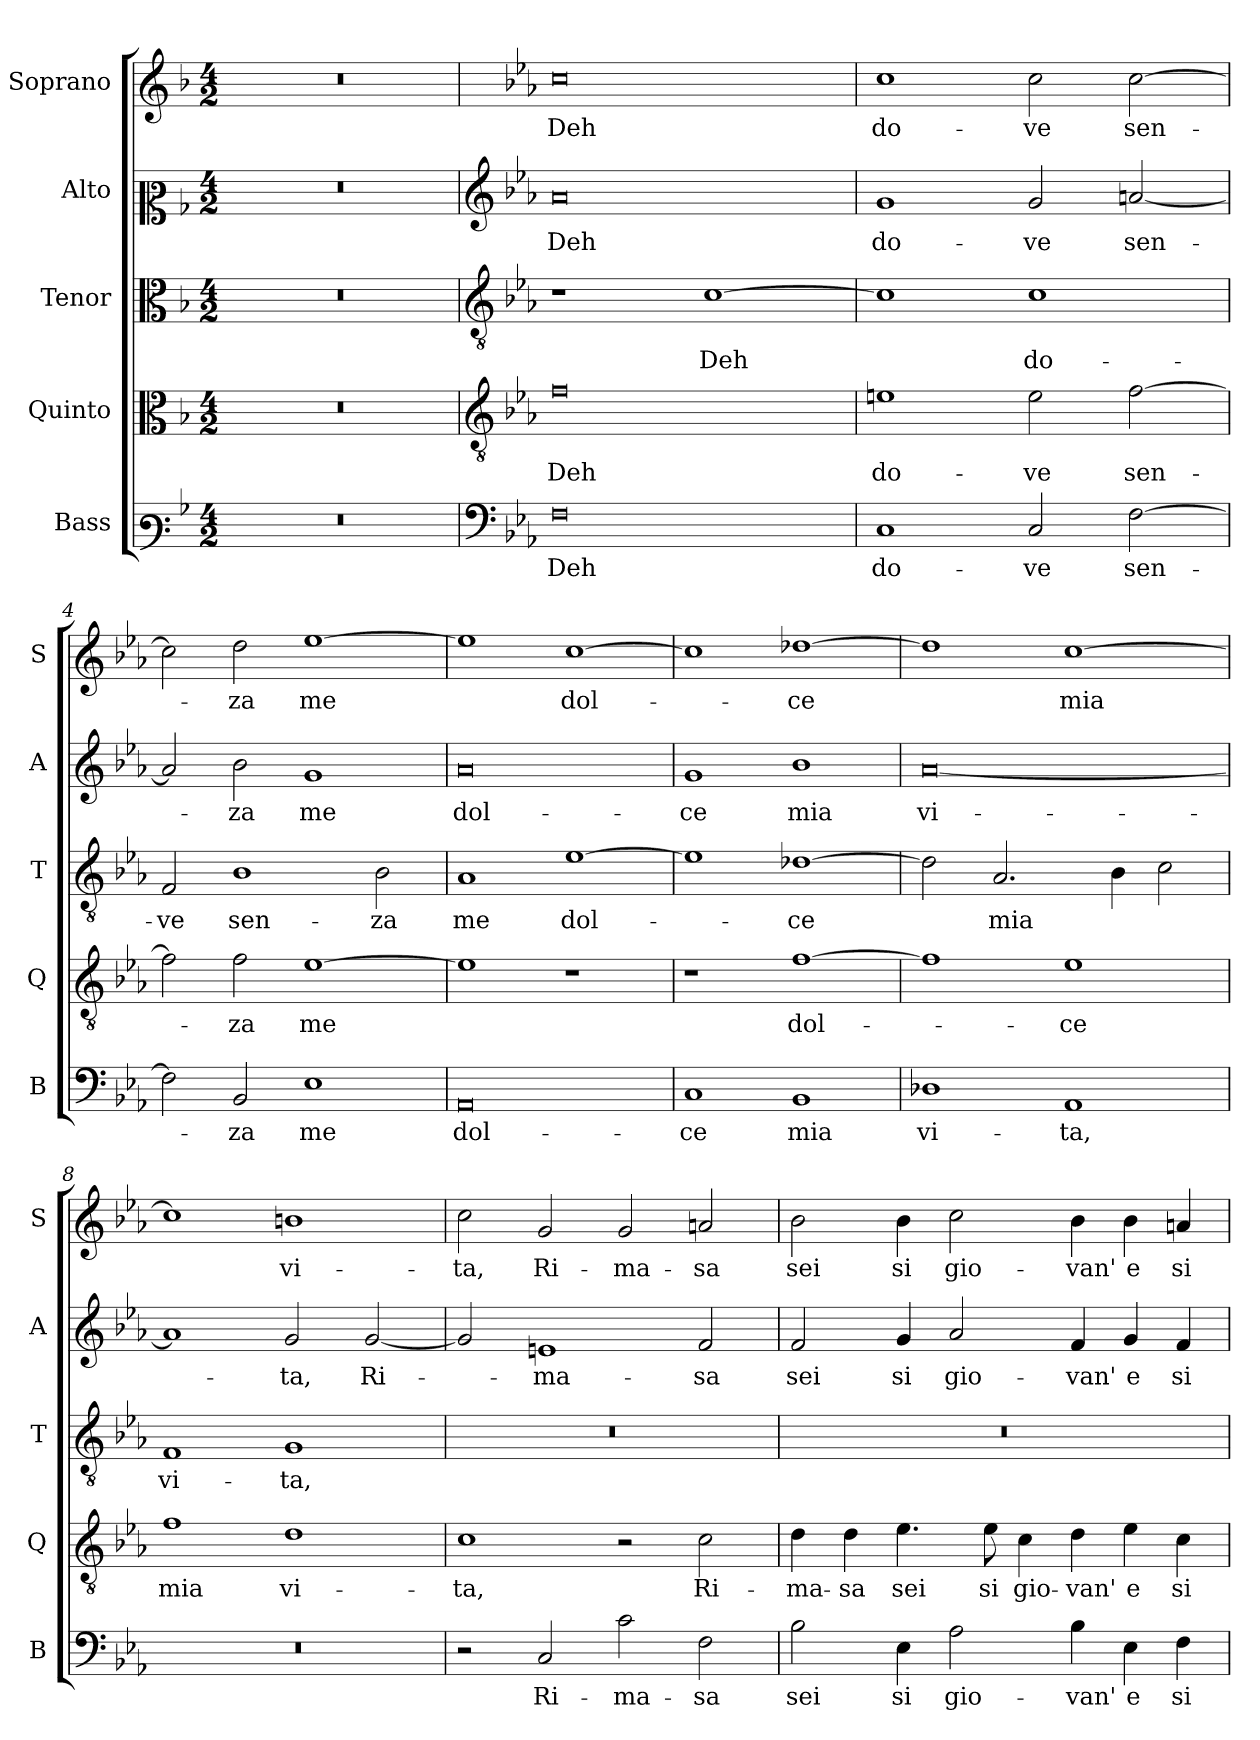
**kern	**text	**kern	**text	**kern	**text	**kern	**text	**kern	**text
*part5	*part5	*part4	*part4	*part3	*part3	*part2	*part2	*part1	*part1
*staff5	*staff5	*staff4	*staff4	*staff3	*staff3	*staff2	*staff2	*staff1	*staff1
*I"Bass	*	*I"Quinto	*	*I"Tenor	*	*I"Alto	*	*I"Soprano	*
*I'B	*	*I'Q	*	*I'T	*	*I'A	*	*I'S	*
*clefF3	*	*clefC3	*	*clefC3	*	*clefC2	*	*clefG2	*
*k[b-]	*	*k[b-]	*	*k[b-]	*	*k[b-]	*	*k[b-]	*
*F:	*	*F:	*	*F:	*	*F:	*	*F:	*
*M4/2	*	*M4/2	*	*M4/2	*	*M4/2	*	*M4/2	*
=1	=1	=1	=1	=1	=1	=1	=1	=1	=1
0r	.	0r	.	0r	.	0r	.	0r	.
=2	=2	=2	=2	=2	=2	=2	=2	=2	=2
*clefF4	*	*clefGv2	*	*clefGv2	*	*clefG2	*	*	*
*k[b-e-a-]	*	*k[b-e-a-]	*	*k[b-e-a-]	*	*k[b-e-a-]	*	*k[b-e-a-]	*
*E-:	*	*E-:	*	*E-:	*	*E-:	*	*E-:	*
!	!LO:LY:b	!	!LO:LY:b	!	!	!	!LO:LY:b	!	!LO:LY:b
0F	Deh	0f	Deh	1r	.	0a-	Deh	0cc	Deh
!	!	!	!	!	!LO:LY:b	!	!	!	!
.	.	.	.	[1c	Deh	.	.	.	.
=3	=3	=3	=3	=3	=3	=3	=3	=3	=3
!	!LO:LY:b	!	!LO:LY:b	!	!	!	!LO:LY:b	!	!LO:LY:b
1C	do-	1en	do-	1c]	.	1g	do-	1cc	do-
!	!LO:LY:b	!	!LO:LY:b	!	!LO:LY:b	!	!LO:LY:b	!	!LO:LY:b
2C/	-ve	2e\	-ve	1c	do-	2g/	-ve	2cc\	-ve
!	!LO:LY:b	!	!LO:LY:b	!	!	!	!LO:LY:b	!	!LO:LY:b
[2F\	sen-	[2f\	sen-	.	.	[2an/	sen-	[2cc\	sen-
=4	=4	=4	=4	=4	=4	=4	=4	=4	=4
!	!	!	!	!	!LO:LY:b	!	!	!	!
2F\]	.	2f\]	.	2F/	-ve	2a/]	.	2cc\]	.
!	!LO:LY:b	!	!LO:LY:b	!	!LO:LY:b	!	!LO:LY:b	!	!LO:LY:b
2BB-/	-za	2f\	-za	1B-	sen-	2b-\	-za	2dd\	-za
!	!LO:LY:b	!	!LO:LY:b	!	!	!	!LO:LY:b	!	!LO:LY:b
1E-	me	[1e-	me	.	.	1g	me	[1ee-	me
!	!	!	!	!	!LO:LY:b	!	!	!	!
.	.	.	.	2B-\	-za	.	.	.	.
!!LO:LB:g=z
=5	=5	=5	=5	=5	=5	=5	=5	=5	=5
!	!LO:LY:b	!	!	!	!LO:LY:b	!	!LO:LY:b	!	!
0AA-	dol-	1e-]	.	1A-	me	0a-	dol-	1ee-]	.
!	!	!	!	!	!LO:LY:b	!	!	!	!LO:LY:b
.	.	1r	.	[1e-	dol-	.	.	[1cc	dol-
=6	=6	=6	=6	=6	=6	=6	=6	=6	=6
!	!LO:LY:b	!	!	!	!	!	!LO:LY:b	!	!
1C	-ce	1r	.	1e-]	.	1g	-ce	1cc]	.
!	!LO:LY:b	!	!LO:LY:b	!	!LO:LY:b	!	!LO:LY:b	!	!LO:LY:b
1BB-	mia	[1f	dol-	[1d-X	-ce	1b-	mia	[1dd-X	-ce
=7	=7	=7	=7	=7	=7	=7	=7	=7	=7
!	!LO:LY:b	!	!	!	!	!	!LO:LY:b	!	!
1D-X	vi-	1f]	.	2d-\]	.	[0a-	vi-	1dd-]	.
!	!	!	!	!	!LO:LY:b	!	!	!	!
.	.	.	.	2.A-/	mia	.	.	.	.
!	!LO:LY:b	!	!LO:LY:b	!	!	!	!	!	!LO:LY:b
1AA-	-ta,	1e-	-ce	.	.	.	.	[1cc	mia
.	.	.	.	4B-\	.	.	.	.	.
.	.	.	.	2c\	.	.	.	.	.
=8	=8	=8	=8	=8	=8	=8	=8	=8	=8
!	!	!	!LO:LY:b	!	!LO:LY:b	!	!	!	!
0r	.	1f	mia	1F	vi-	1a-]	.	1cc]	.
!	!	!	!LO:LY:b	!	!LO:LY:b	!	!LO:LY:b	!	!LO:LY:b
.	.	1d	vi-	1G	-ta,	2g/	-ta,	1bn	vi-
!	!	!	!	!	!	!	!LO:LY:b	!	!
.	.	.	.	.	.	[2g/	Ri-	.	.
!!LO:PB:g=z
=9	=9	=9	=9	=9	=9	=9	=9	=9	=9
!	!	!	!LO:LY:b	!	!	!	!	!	!LO:LY:b
2r	.	1c	-ta,	0r	.	2g/]	.	2cc\	-ta,
!	!LO:LY:b	!	!	!	!	!	!LO:LY:b	!	!LO:LY:b
2C/	Ri-	.	.	.	.	1en	-ma-	2g/	Ri-
!	!LO:LY:b	!	!	!	!	!	!	!	!LO:LY:b
2c\	-ma-	2r	.	.	.	.	.	2g/	-ma-
!	!LO:LY:b	!	!LO:LY:b	!	!	!	!LO:LY:b	!	!LO:LY:b
2F\	-sa	2c\	Ri-	.	.	2f/	-sa	2an/	-sa
=10	=10	=10	=10	=10	=10	=10	=10	=10	=10
!	!LO:LY:b	!	!LO:LY:b	!	!	!	!LO:LY:b	!	!LO:LY:b
2B-\	sei	4d\	-ma-	0r	.	2f/	sei	2b-\	sei
!	!	!	!LO:LY:b	!	!	!	!	!	!
.	.	4d\	-sa	.	.	.	.	.	.
!	!LO:LY:b	!	!LO:LY:b	!	!	!	!LO:LY:b	!	!LO:LY:b
4E-\	si	4.e-\	sei	.	.	4g/	si	4b-\	si
!	!LO:LY:b	!	!	!	!	!	!LO:LY:b	!	!LO:LY:b
2A-\	gio-	.	.	.	.	2a-/	gio-	2cc\	gio-
!	!	!	!LO:LY:b	!	!	!	!	!	!
.	.	8e-\	si	.	.	.	.	.	.
!	!	!	!LO:LY:b	!	!	!	!	!	!
.	.	4c\	gio-	.	.	.	.	.	.
!	!LO:LY:b	!	!LO:LY:b	!	!	!	!LO:LY:b	!	!LO:LY:b
4B-\	-van'	4d\	-van'	.	.	4f/	-van'	4b-\	-van'
!	!LO:LY:b	!	!LO:LY:b	!	!	!	!LO:LY:b	!	!LO:LY:b
4E-\	e	4e-\	e	.	.	4g/	e	4b-\	e
!	!LO:LY:b	!	!LO:LY:b	!	!	!	!LO:LY:b	!	!LO:LY:b
4F\	si	4c\	si	.	.	4f/	si	4an/	si
=	=	=	=	=	=	=	=	=	=
*-	*-	*-	*-	*-	*-	*-	*-	*-	*-
